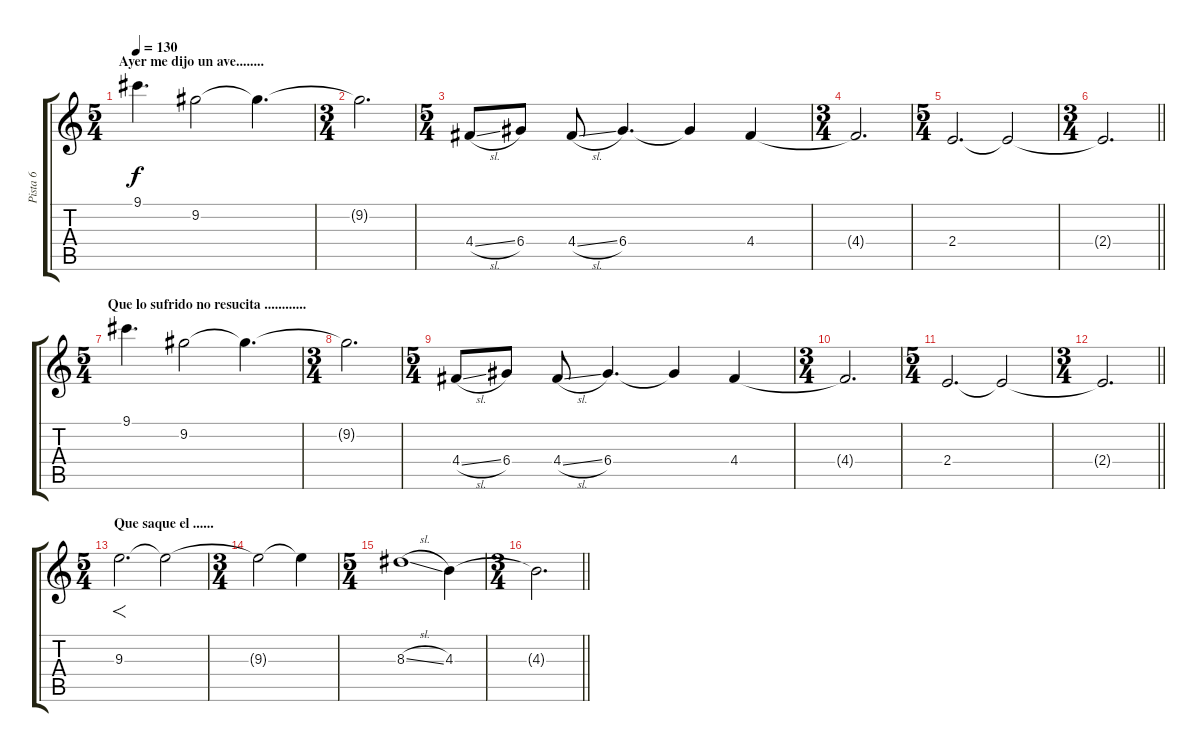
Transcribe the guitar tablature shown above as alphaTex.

\track ("Pista 6" "Pista 6") {instrument overdrivenguitar}
\staff {score tabs}
\tuning (E4 B3 G3 D3 A2 E2) {hide}
\ts (5 4)
\section ("" "Ayer me dijo un ave........ ")
\tempo 130
\clef g2
\ks c
9.1.4{d dy f} 9.2.2 9.2{t}.4{d} |
\ts (3 4)
9.2{t}.2{d} |
\ts (5 4)
4.4{sl}.8 6.4.8 4.4{sl}.8 6.4.4{d} 6.4{t}.4 4.4.4 |
\ts (3 4)
4.4{t}.2{d} |
\ts (5 4)
2.4.2{d} 2.4{t}.2 |
\ts (3 4)
\barLineRight lightlight
2.4{t}.2{d} |
\ts (5 4)
\section ("" "Que lo sufrido no resucita ............")
9.1.4{d} 9.2.2 9.2{t}.4{d} |
\ts (3 4)
9.2{t}.2{d} |
\ts (5 4)
4.4{sl}.8 6.4.8 4.4{sl}.8 6.4.4{d} 6.4{t}.4 4.4.4 |
\ts (3 4)
4.4{t}.2{d} |
\ts (5 4)
2.4.2{d} 2.4{t}.2 |
\ts (3 4)
\barLineRight lightlight
2.4{t}.2{d} |
\ts (5 4)
\section ("" "Que saque el ......")
9.3.2{f d} 9.3{t}.2 |
\ts (3 4)
9.3{t}.2 9.3{t}.4 |
\ts (5 4)
8.3{sl}.1 4.3.4 |
\ts (3 4)
\barLineRight lightlight
4.3{t}.2{d}
